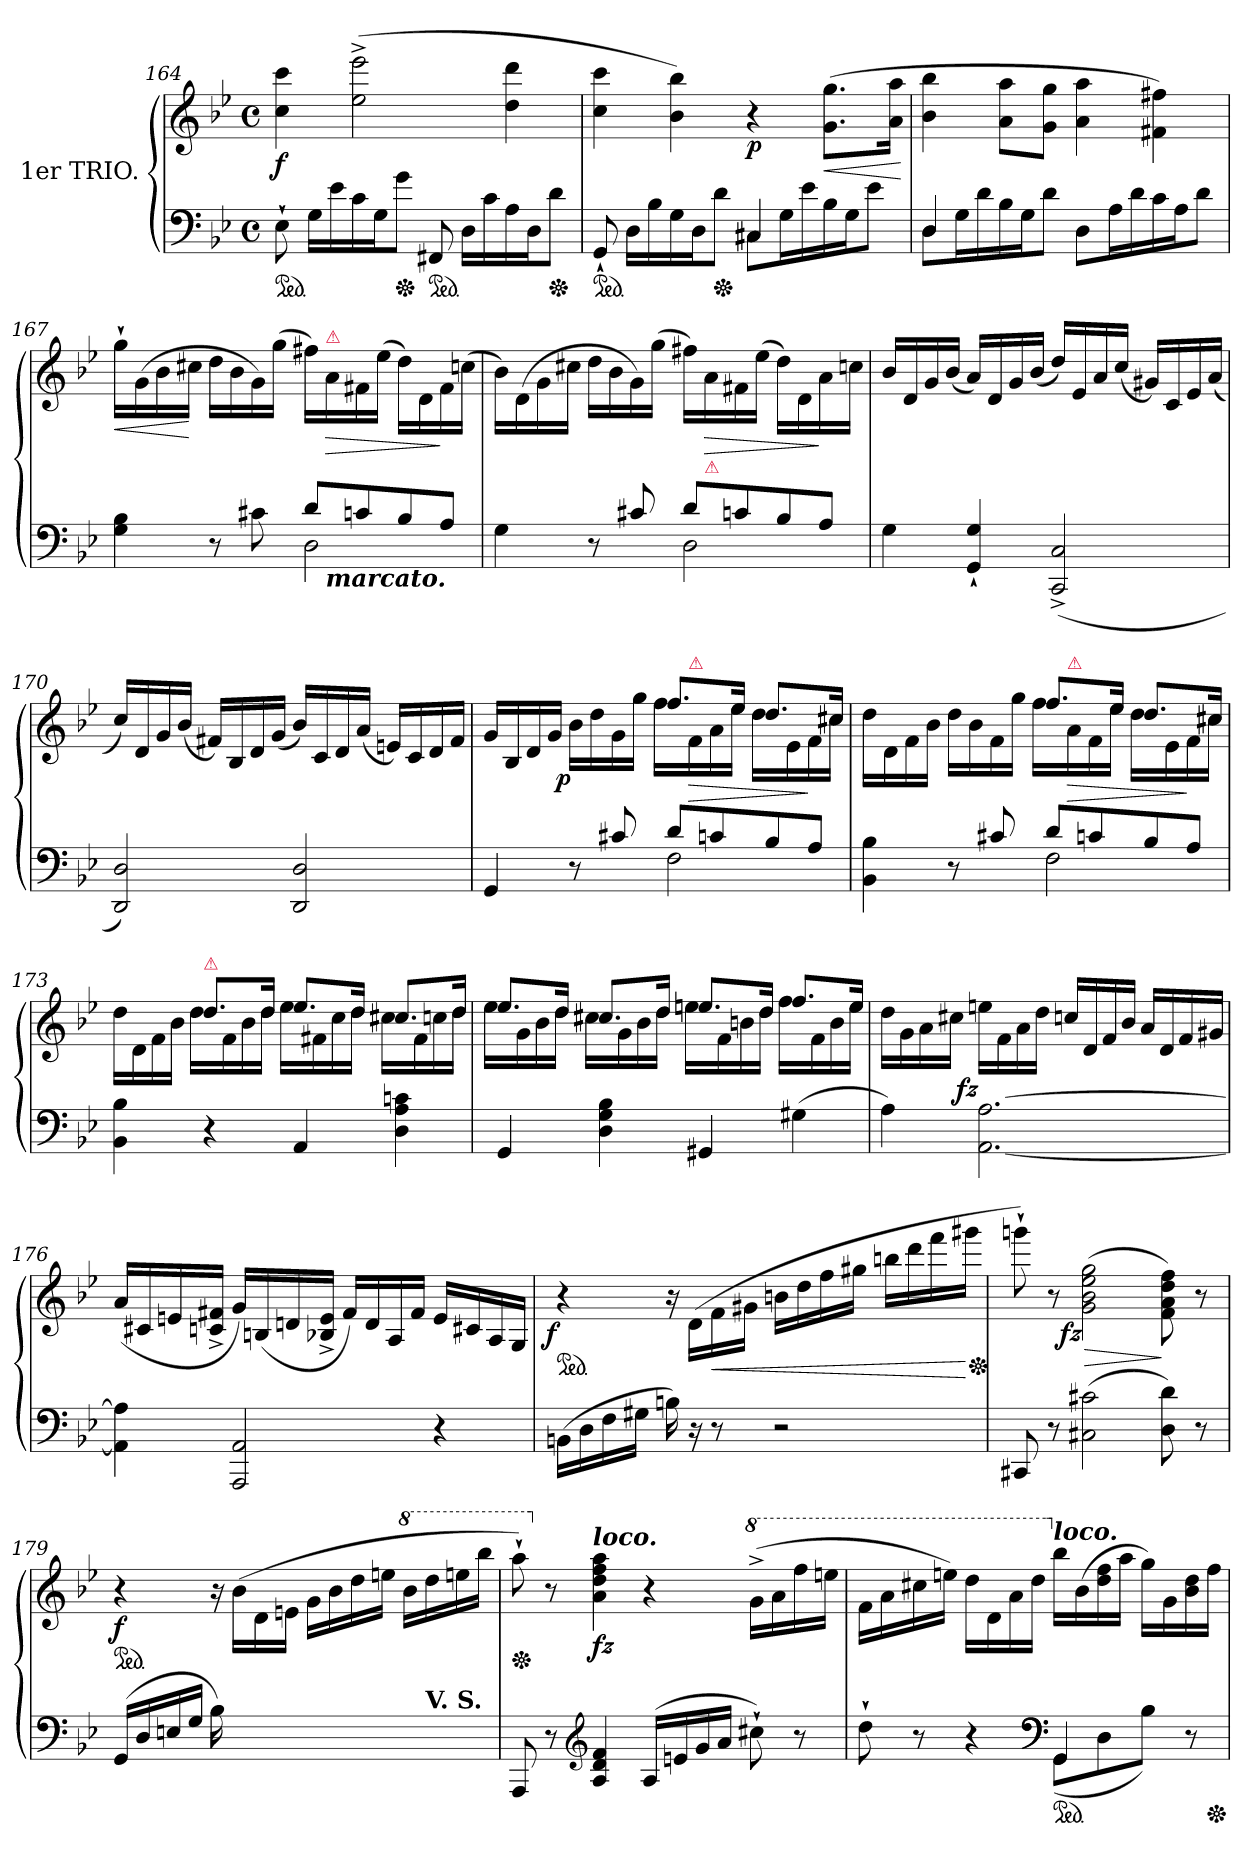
**kern	**kern	**dynam
*part1	*part1	*part1
*staff2	*staff1	*staff1/2
*I"1er TRIO.	*	*
*clefF4	*clefG2	*
*k[b-e-]	*k[b-e-]	*
*g:	*g:	*
*M4/4	*M4/4	*
*met(c)	*met(c)	*
=164	=164	=164
!	!	!LO:DY:b
*ped	*	*
8E-`>	4cc 4ccc	f
16GLL	.	.
16e-	.	.
16c	(>2ee-^< 2eee-^<	.
16GJ	.	.
*Xped	*	*
8gJ	.	.
*ped	*	*
8FF#X	.	.
16DLL	.	.
16c	.	.
16A	4dd 4ddd	.
16DJ	.	.
*Xped	*	*
8dJ	.	.
=165	=165	=165
*^	*	*
*ped	*	*	*
8GG`	8ryy	4cc 4ccc	.
4.ryy	16DLL	.	.
.	16B-	.	.
.	16G	4b- 4bb-)	.
.	16DJ	.	.
*Xped	*	*	*
.	8dJ	.	.
!	!	!	!LO:DY:b
4C#X	8C#XL	4r	p
.	16GL	.	.
.	16e-	.	.
!	!	!	!LO:HP:b
4reyy	16B-	(>8.g 8.ggL	<
.	16GJ	.	.
.	8e-J	.	.
.	.	16a 16aaJk	.
*v	*v	*	*
.	.	[
=166	=166	=166
*^	*	*
4D	8DL	4b- 4bb-	.
.	16GL	.	.
.	16d	.	.
4ryy	16B-	8a 8aaL	.
.	16GJ	.	.
.	8dJ	8g 8ggJ	.
4ryy	8DL	4a 4aa	.
.	16AL	.	.
.	16d	.	.
4ryy	16c	4f#X 4ff#X)	.
.	16AJ	.	.
.	8dJ	.	.
=167	=167	=167	=167
!	!	!	!LO:HP:b
*	*^	*	*
4ryy	4G 4B-	2ryy	16gg`LL	<
.	.	.	(>16g	.
.	.	.	16b-	.
.	.	.	16cc#XJJ	[
8r	4ryy	.	16ddLL	.
.	.	.	16b-	.
8c#X	.	.	16g)	.
.	.	.	(>16ggJJ	.
8dL	2D	16ryy	16ff#XLL)	.
!	!	!	!LO:TX:a:color=crimson:t=⚠	!
!	!	!LO:TX:b:Bi:t=marcato.	!	!
!	!	!	!	!LO:HP:b
.	.	4..ryy	16a	>
8cn	.	.	16f#X	.
.	.	.	(>16ee-JJ	.
8B-	.	.	16dd\LL)	.
.	.	.	16d	.
8AJ	.	.	16f#	]
.	.	.	(>16ccnJJ	.
*	*v	*v	*	*
=168	=168	=168	=168
4ryy	4G	16b-\LL)	.
.	.	(>16d	.
.	.	16g	.
.	.	16cc#XJJ	.
8r	4ryy	16ddLL	.
.	.	16b-	.
8c#X/	.	16g)	.
.	.	(>16ggJJ	.
8dL	2D	16ff#XLL)	.
!	!	!LO:TX:b:color=crimson:t=⚠	!
!	!	!	!LO:HP:b
.	.	16a	>
8cn	.	16f#X	.
.	.	(>16ee-JJ	.
8B-	.	16dd\LL)	.
.	.	16d	.
8AJ	.	16a	]
.	.	16ccnJJ	.
*v	*v	*	*
=169	=169	=169
4G	16b-LL	.
.	16d	.
.	16g	.
.	(<16b-JJ	.
4GG`< 4G`<	16aLL)	.
.	16d	.
.	16g	.
.	(<16b-JJ	.
(<2CC^> 2C^>	16ddLL)	.
.	16e-	.
.	16a	.
.	(<16ccJJ	.
.	16g#XLL)	.
.	16c	.
.	16e-	.
.	(<16aJJ	.
=170	=170	=170
2DD 2D)	16ccLL)	.
.	16d	.
.	16g	.
.	(<16b-JJ	.
.	16f#XLL)	.
.	16B-	.
.	16d	.
.	(<16gJJ	.
2DD 2D	16b-LL)	.
.	16c	.
.	16d	.
.	(<16aJJ	.
.	16enLL)	.
.	16c	.
.	16d	.
.	16f#JJ	.
=171	=171	=171
*^	*^	*
4GG	2rCCyy	16g/LL	4ryy	.
.	.	16B-	.	.
.	.	16d	.	.
.	.	16gJJ	.	.
!	!	!	!	!LO:DY:b:rj
8r	.	4ryy	16b-LL	p
.	.	.	16dd	.
8c#X/	.	.	16g	.
.	.	.	16ggJJ	.
8dL	2F	8.ffL	16ffLL	.
!	!	!	!LO:TX:a:color=crimson:t=⚠	!
!	!	!	!	!LO:HP:b
.	.	.	16f	>
8cn	.	.	16a	.
.	.	16ee-Jk	16ee-JJ	.
8B-	.	8.ddL	16ddLL	.
.	.	.	16e-	.
8AJ	.	.	16f	]
.	.	16cc#XJk	16cc#XJJ	.
=172	=172	=172	=172	=172
4ryy	4BB- 4B-	2ryy	16dd\LL	.
.	.	.	16d\	.
.	.	.	16f\	.
.	.	.	16b-\JJ	.
8r	4ryy	.	16ddLL	.
.	.	.	16b-	.
8c#X/	.	.	16f	.
.	.	.	16ggJJ	.
8dL	2F	8.ffL	16ffLL	.
!	!	!	!LO:TX:a:color=crimson:t=⚠	!
!	!	!	!	!LO:HP:b
.	.	.	16a	>
8cn	.	.	16f	.
.	.	16ee-Jk	16ee-JJ	.
8B-	.	8.ddL	16ddLL	.
.	.	.	16e-	.
8AJ	.	.	16f	]
.	.	16cc#XJk	16cc#XJJ	.
*v	*v	*	*	*
=173	=173	=173	=173
4BB- 4B-	4ryy	16dd\LL	.
.	.	16d\	.
.	.	16f\	.
.	.	16b-\JJ	.
!	!LO:TX:a:Bi:color=crimson:t=⚠	!	!
4r	8.ddL	16ddLL	.
.	.	16f	.
.	.	16b-	.
.	16ddJk	16ddJJ	.
4AA	8.ee-L	16ee-LL	.
.	.	16f#X	.
.	.	16cc	.
.	16ddJk	16ddJJ	.
4D 4A 4cn	8.cc#XL	16cc#XLL	.
.	.	16f#	.
.	.	16ccn	.
.	16ddJk	16ddJJ	.
=174	=174	=174	=174
4GG/	8.ee-L	16ee-LL	.
.	.	16g	.
.	.	16b-	.
.	16ddJk	16ddJJ	.
4D 4G 4B-	8.cc#XL	16cc#XLL	.
.	.	16g	.
.	.	16b-	.
.	16ddJk	16ddJJ	.
4GG#X	8.eenL	16eenLL	.
.	.	16f	.
.	.	16bn	.
.	16ddJk	16ddJJ	.
(>4G#X	8.ffL	16ffLL	.
.	.	16f	.
.	.	16b	.
.	16eeJk	16eeJJ	.
*	*v	*v	*
=175	=175	=175
4A)	16ddLL	.
.	16g	.
.	16a	.
.	16cc#XJJ	.
!	!	!LO:DY:b:rj
[2.AA [2.A	16eenLL	fz
.	16f	.
.	16a	.
.	16ddJJ	.
.	16ccnLL	.
.	16d	.
.	16f	.
.	16b-JJ	.
.	16aLL	.
.	16d	.
.	16f	.
.	16g#XJJ	.
=176	=176	=176
4AA] 4A]	(<16aLL	.
.	16c#X	.
.	16en	.
.	16cn^> 16f#X^>JJ	.
2AAA 2AA	16gLL)	.
.	(<16Bn	.
.	16dn	.
.	16B-X^> 16e^>JJ	.
.	16f#LL)	.
.	16d	.
.	16A	.
.	16f#JJ	.
4r	16eLL	.
.	16c#X	.
.	16A/	.
.	16G/JJ	.
=177	=177	=177
!	!	!LO:DY:b:rj
*	*ped	*
(>16BBnLL	4r	f
16D	.	.
16F	.	.
16G#XJJ	.	.
16Bn)	16r	.
16r	(>16d\LL	.
!	!	!LO:HP:b
8r	16f	<
.	16g#XJJ	.
2r	16bnLL	.
.	16dd	.
.	16ff	.
.	16gg#XJJ	.
.	16bbnLL	.
.	16ddd	.
.	16fff	.
.	16ggg#XJJ	[
*	*Xped	*
=178	=178	=178
8CC#X	8gggn`>)	.
8r	8r	.
!	!	!LO:HP:b
!	!	!LO:DY:n=1:b:rj
(2C#X 2c#X	(>2g 2b- 2ee- 2gg	> fz
8D 8d)	8f 8a 8dd 8ff)	]
8r	8r	.
=179	=179	=179
!	!	!LO:DY:b
*^	*	*
*	*	*ped	*
(>16GGLL	2ryy	4r	f
16D	.	.	.
16En	.	.	.
16GJJ	.	.	.
16B-)	.	16r	.
16ryy	.	(>16b-\LL	.
8ryy	.	16d	.
.	.	16enJJ	.
2ryy	4ryy	16gLL	.
.	.	16b-	.
.	.	16dd	.
.	.	16eenJJ	.
*	*	*8va	*
.	16ryy	16bb-LL	.
!	!LO:TX:a:B:t=V. S.	!	!
.	8.ryy	16ddd	.
.	.	16eeen	.
.	.	16bbb-JJ	.
*v	*v	*	*
=180	=180	=180
*	*Xped	*
8AAA	8aaa`>)	.
*	*X8va	*
8r	8r	.
*clefG2	*	*
!	!LO:TX:a:Bi:t=loco.	!
!	!	!LO:DY:b
4A 4d 4f	4a 4dd 4ff 4aa	fz
(16ALL	4r	.
16en	.	.
16g	.	.
16aJJ	.	.
*	*8va	*
8cc#X`)	(>16gg^<LL	.
.	16aa	.
8r	16fff	.
.	16eeenJJ	.
=181	=181	=181
*^	*	*
8dd`>\	2raayy	16ffLL	.
.	.	16aa	.
8r	.	16ccc#X	.
.	.	16eeenJJ)	.
4r	.	16ddd\LL	.
.	.	16dd	.
.	.	16aa	.
.	.	16dddJJ	.
*clefF4	*	*	*
*	*	*X8va	*
!	!	!LO:TX:a:Bi:t=loco.	!
*ped	*	*	*
4GG	(>8GGL	16bb-LL	.
.	.	(>16b-	.
.	8D	16dd 16ff	.
.	.	16aaJJ	.
4ryy	8B-J)	16ggLL)	.
.	.	16g	.
.	8r	16b- 16dd	.
*Xped	*	*	*
.	.	16ffJJ	.
*v	*v	*	*
=	=	=
*-	*-	*-
